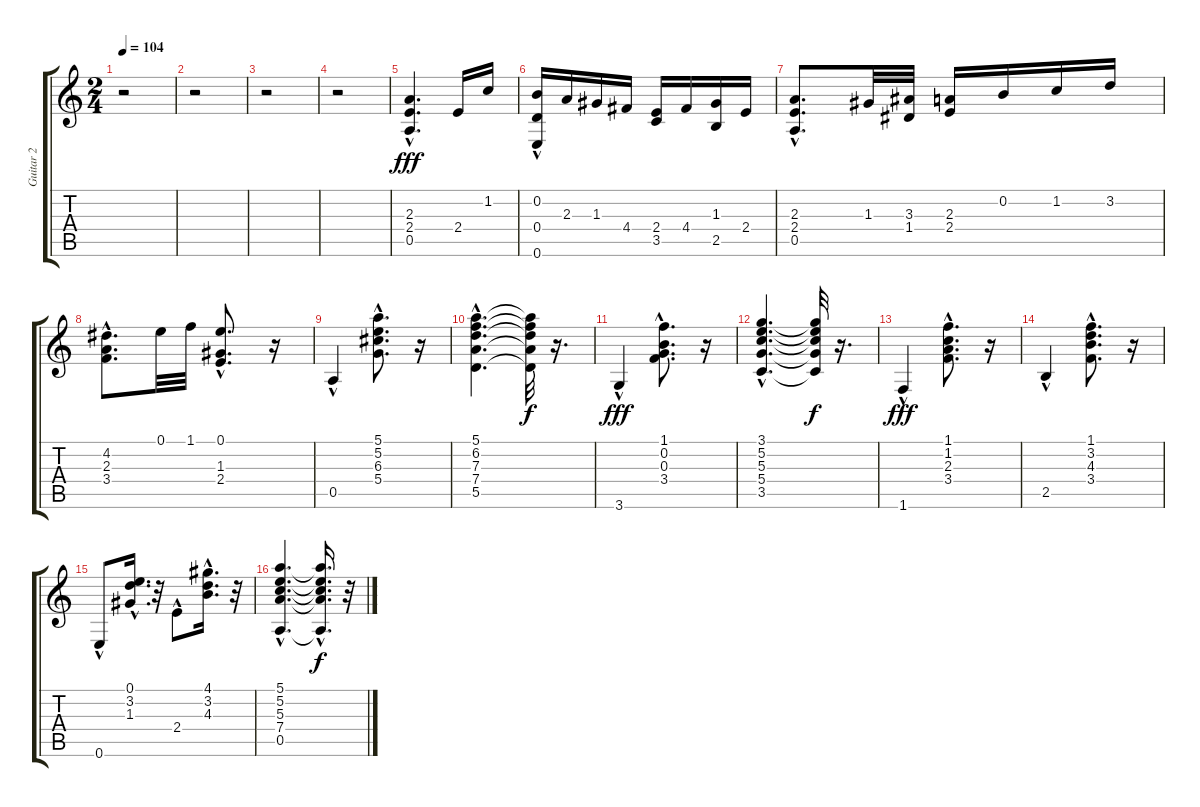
\track ("Guitar 2" "Guitar 2") {instrument acousticguitarnylon}
\staff {score tabs}
\tuning (E4 B3 G3 D3 A2 E2) {hide}
\ts (2 4)
\tempo 104
\clef g2
\ks c
r.2{dy fff} |
r.2 |
r.2 |
r.2 |
(2.3 2.4 0.5{hac}).4{d} 2.4.16 1.2.16 |
(0.2 0.4 0.6{hac}).16 2.3.16 1.3.16 4.4.16 (2.4 3.5).16 4.4.16 (1.3 2.5).16 2.4.16 |
(2.3 2.4 0.5{hac}).8{d} 1.3.32 (3.3 1.4).32 (2.3 2.4).16 0.2.16 1.2.16 3.2.16 |
(4.2 2.3{hac} 3.4{hac}).8{d} 0.1.32 1.1.32 (0.1{hac} 1.3{hac} 2.4{hac}).8{d} r.16 |
0.5{hac}.4 (5.1{hac} 5.2{hac} 6.3{hac} 5.4{hac}).8{d} r.16 |
(5.1{hac} 6.2{hac} 7.3{hac} 7.4{hac} 5.5{hac}).4{d} (5.1{t} 6.2{t} 7.3{t} 7.4{t} 5.5{t}).32{dy f} r.16{d} |
3.6{hac}.4{dy fff} (1.1{hac} 0.2{hac} 0.3{hac} 3.4{hac}).8{d} r.16 |
(3.1{hac} 5.2{hac} 5.3{hac} 5.4{hac} 3.5{hac}).4{d} (3.1{t} 5.2{t} 5.3{t} 5.4{t} 3.5{t}).32{dy f} r.16{d} |
1.6{hac}.4{dy fff} (1.1{hac} 1.2{hac} 2.3{hac} 3.4{hac}).8{d} r.16 |
2.5{hac}.4 (1.1{hac} 3.2{hac} 4.3{hac} 3.4{hac}).8{d} r.16 |
0.6{hac}.8 (0.1{hac} 3.2{hac} 1.3{hac}).16{d} r.32 2.4{hac}.8 (4.1{hac} 3.2{hac} 4.3{hac}).16{d} r.32 |
(5.1{hac} 5.2{hac} 5.3{hac} 7.4{hac} 0.5{hac}).4{d} (5.1{hac t} 5.2{hac t} 5.3{hac t} 7.4{hac t} 0.5{hac t}).16{d dy f} r.32
